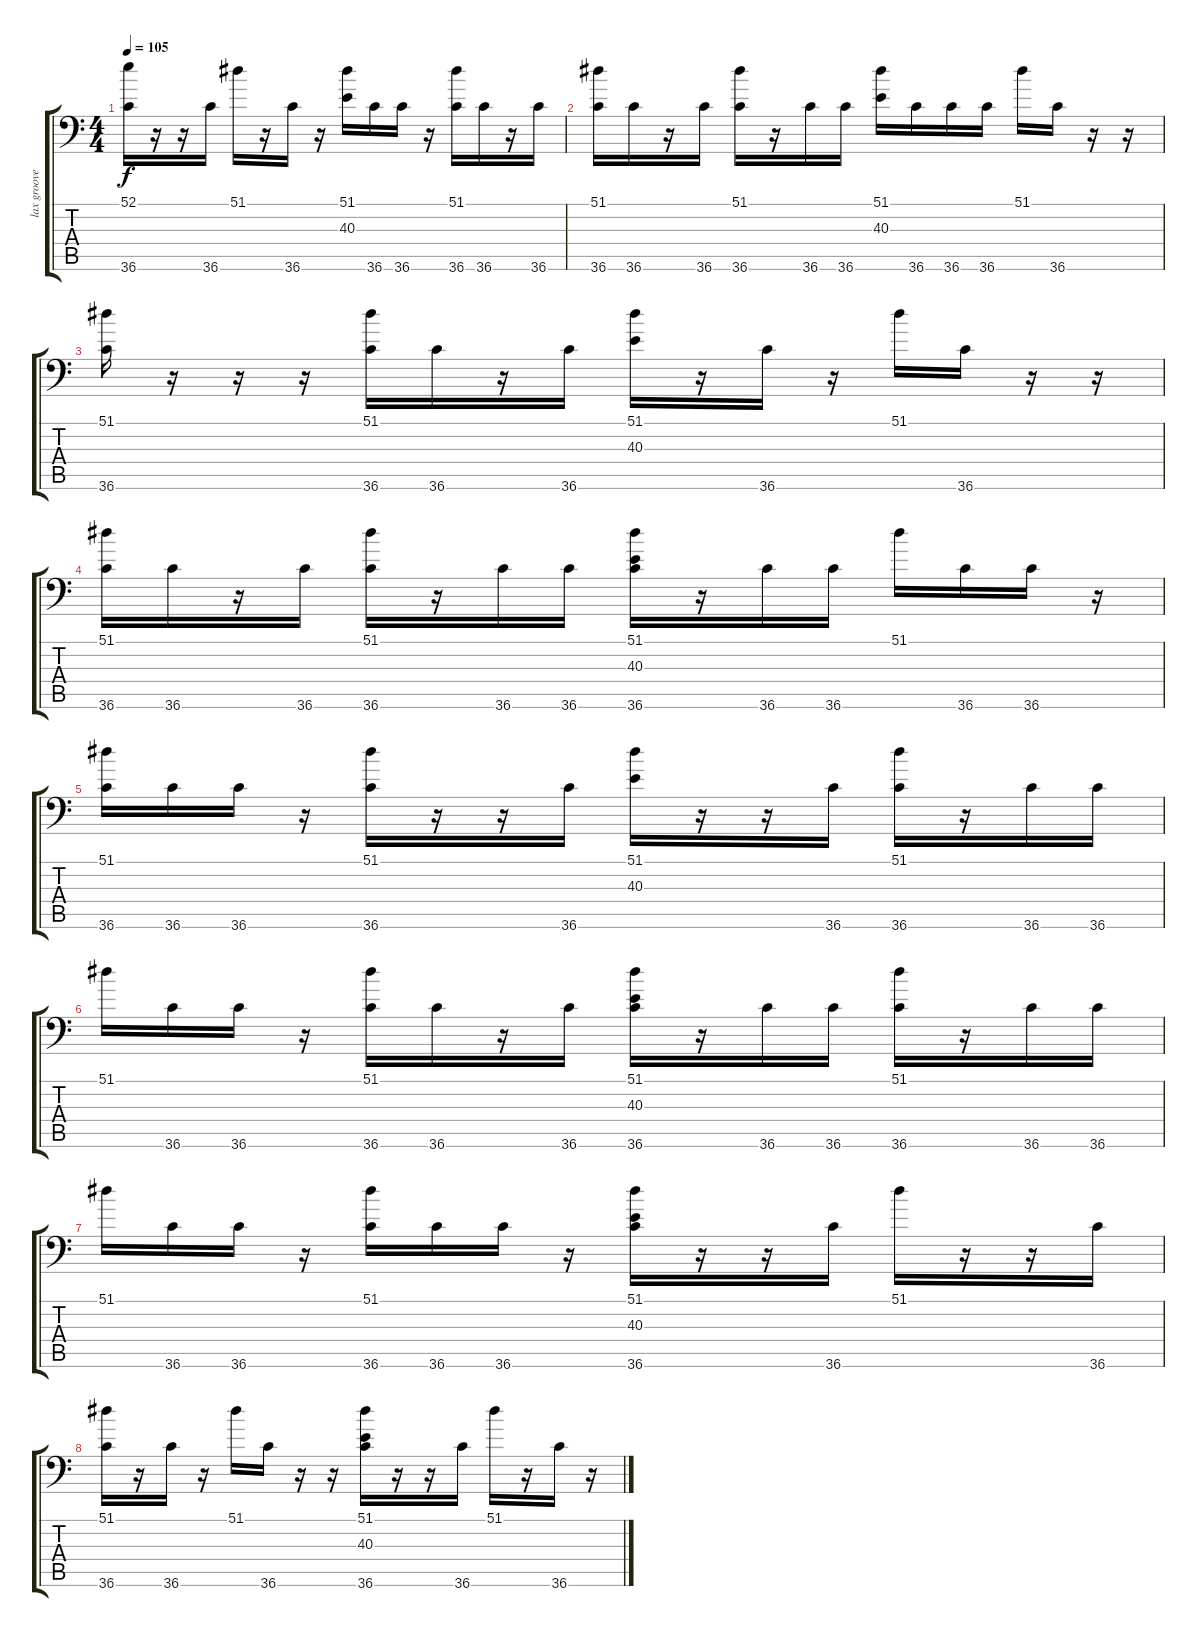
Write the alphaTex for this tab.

\track ("lax groove" "lax groove") {instrument acousticgrandpiano}
\staff {score tabs}
\tuning (C-1 C-1 C-1 C-1 C-1 C-1) {hide}
\ts (4 4)
\tempo 105
\clef f4
\ks c
(52.1 36.6).16{dy f} r.16 r.16 36.6.16 51.1.16 r.16 36.6.16 r.16 (51.1 40.3).16 36.6.16 36.6.16 r.16 (51.1 36.6).16 36.6.16 r.16 36.6.16 |
(51.1 36.6).16 36.6.16 r.16 36.6.16 (51.1 36.6).16 r.16 36.6.16 36.6.16 (51.1 40.3).16 36.6.16 36.6.16 36.6.16 51.1.16 36.6.16 r.16 r.16 |
(51.1 36.6).16 r.16 r.16 r.16 (51.1 36.6).16 36.6.16 r.16 36.6.16 (51.1 40.3).16 r.16 36.6.16 r.16 51.1.16 36.6.16 r.16 r.16 |
(51.1 36.6).16 36.6.16 r.16 36.6.16 (51.1 36.6).16 r.16 36.6.16 36.6.16 (51.1 40.3 36.6).16 r.16 36.6.16 36.6.16 51.1.16 36.6.16 36.6.16 r.16 |
(51.1 36.6).16 36.6.16 36.6.16 r.16 (51.1 36.6).16 r.16 r.16 36.6.16 (51.1 40.3).16 r.16 r.16 36.6.16 (51.1 36.6).16 r.16 36.6.16 36.6.16 |
51.1.16 36.6.16 36.6.16 r.16 (51.1 36.6).16 36.6.16 r.16 36.6.16 (51.1 40.3 36.6).16 r.16 36.6.16 36.6.16 (51.1 36.6).16 r.16 36.6.16 36.6.16 |
51.1.16 36.6.16 36.6.16 r.16 (51.1 36.6).16 36.6.16 36.6.16 r.16 (51.1 40.3 36.6).16 r.16 r.16 36.6.16 51.1.16 r.16 r.16 36.6.16 |
(51.1 36.6).16 r.16 36.6.16 r.16 51.1.16 36.6.16 r.16 r.16 (51.1 40.3 36.6).16 r.16 r.16 36.6.16 51.1.16 r.16 36.6.16 r.16
